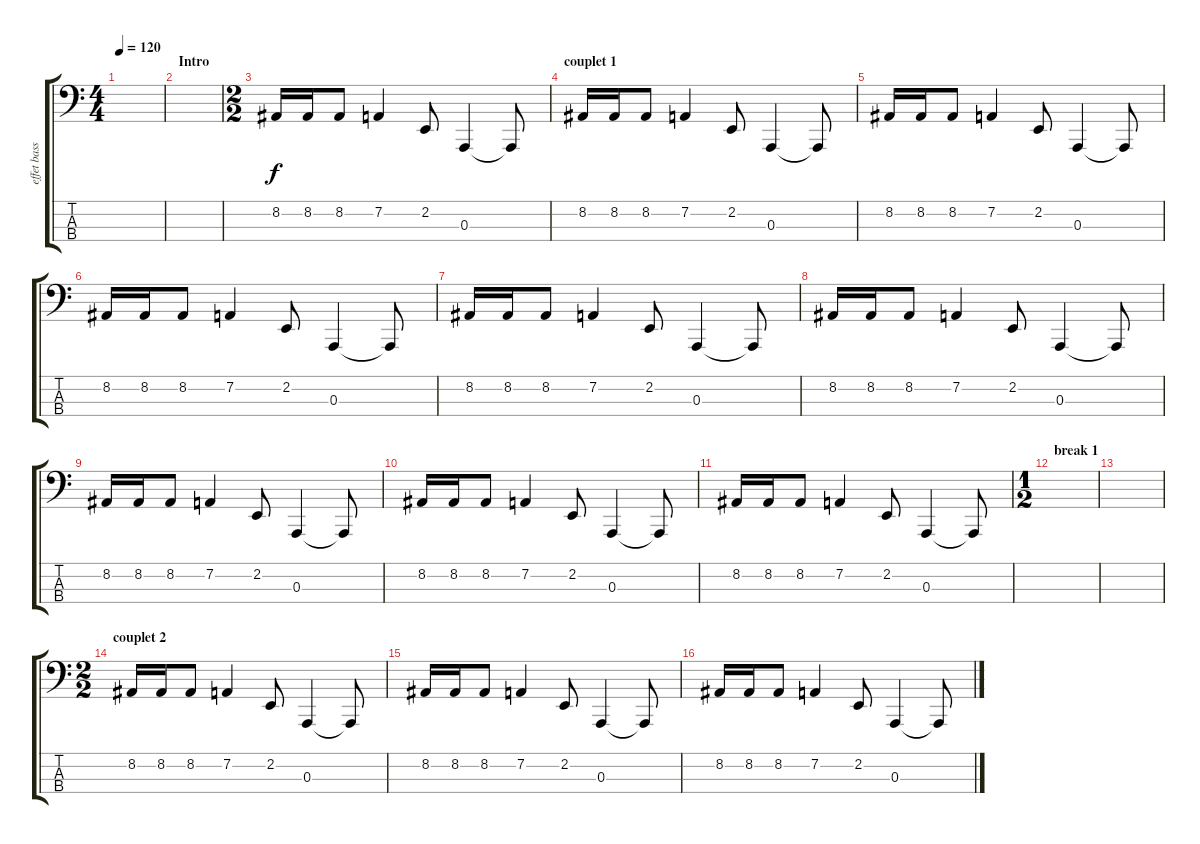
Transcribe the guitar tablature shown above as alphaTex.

\track ("effet basse" "effet bass") {instrument lead8bassandlead}
\staff {score tabs}
\tuning (G2 D2 A1 E1) {hide}
\ts (4 4)
\tempo 120
\clef f4
\ks c
|
\section ("" "Intro")
|
\ts (2 2)
8.2.16 8.2.16 8.2.8 7.2.4 2.2.8 0.3.4 0.3{t}.8 |
\section ("" "couplet 1")
8.2.16 8.2.16 8.2.8 7.2.4 2.2.8 0.3.4 0.3{t}.8 |
8.2.16 8.2.16 8.2.8 7.2.4 2.2.8 0.3.4 0.3{t}.8 |
8.2.16 8.2.16 8.2.8 7.2.4 2.2.8 0.3.4 0.3{t}.8 |
8.2.16 8.2.16 8.2.8 7.2.4 2.2.8 0.3.4 0.3{t}.8 |
8.2.16 8.2.16 8.2.8 7.2.4 2.2.8 0.3.4 0.3{t}.8 |
8.2.16 8.2.16 8.2.8 7.2.4 2.2.8 0.3.4 0.3{t}.8 |
8.2.16 8.2.16 8.2.8 7.2.4 2.2.8 0.3.4 0.3{t}.8 |
8.2.16 8.2.16 8.2.8 7.2.4 2.2.8 0.3.4 0.3{t}.8 |
\ts (1 2)
\section ("" "break 1")
|
|
\ts (2 2)
\section ("" "couplet 2")
8.2.16 8.2.16 8.2.8 7.2.4 2.2.8 0.3.4 0.3{t}.8 |
8.2.16 8.2.16 8.2.8 7.2.4 2.2.8 0.3.4 0.3{t}.8 |
8.2.16 8.2.16 8.2.8 7.2.4 2.2.8 0.3.4 0.3{t}.8
